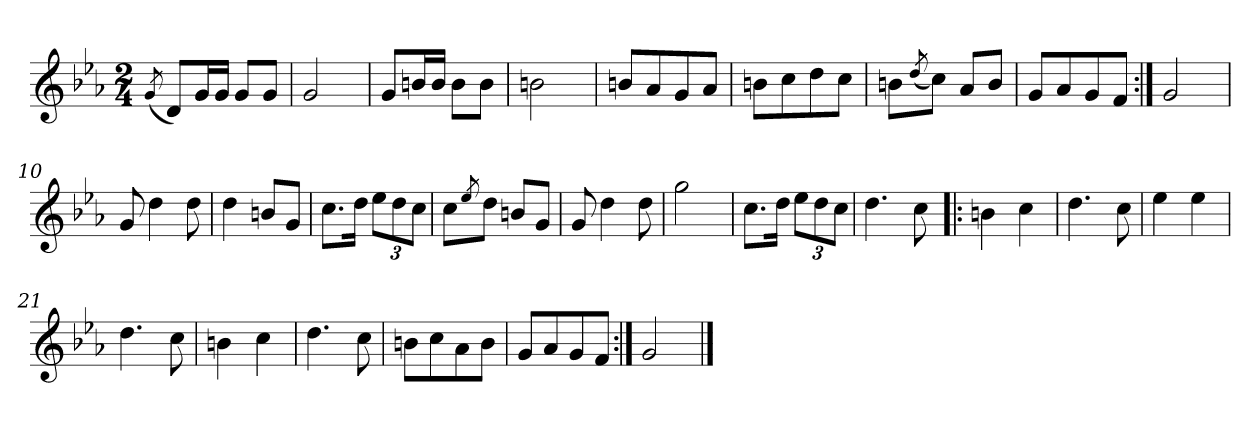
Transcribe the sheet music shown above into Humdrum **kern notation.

**kern
*part1
*staff1
*clefG2
*k[b-e-a-]
*M2/4
=1
(<8qg/
8dL)
16gL
16gJJ
8gL
8gJ
=2
2g
=3
8gL
16bnL
16bJJ
8bL
8bJ
=4
2bn
=5
8bnL
8a-
8g
8a-J
=6
8bnL
8cc
8dd
8ccJ
=7
8bnL
(>8qdd/
8ccJ)
8a-L
8bJ
=8
8gL
8a-
8g
8fJ
=9:|!
2g
=10
8g
4dd
8dd
=11
4dd
8bnL
8gJ
=12
8.ccL
16ddJk
12ee-L
12dd
12ccJ
=13
8ccL
8qee-/
8ddJ
8bnL
8gJ
=14
8g
4dd
8dd
=15
2gg
=16
8.ccL
16ddJk
12ee-L
12dd
12ccJ
=17
4.dd
8cc
=18!|:
4bn
4cc
=19
4.dd
8cc
=20
4ee-
4ee-
=21
4.dd
8cc
=22
4bn
4cc
=23
4.dd
8cc
=24
8bnL
8cc
8a-
8bJ
=25
8gL
8a-
8g
8fJ
=26:|!
2g
==
*-
